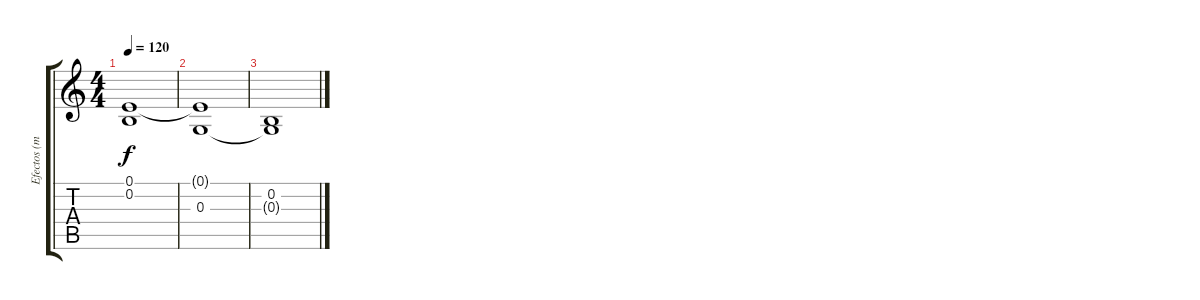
\track ("Efectos (mar)" "Efectos (m") {instrument seashore}
\staff {score tabs}
\tuning (E4 B3 G3 D3 A2 E2) {hide}
\ts (4 4)
\tempo 120
\clef g2
\ks c
(0.1 0.2{t}).1{dy f} |
(0.1{t} 0.3).1 |
(0.2 0.3{t}).1
